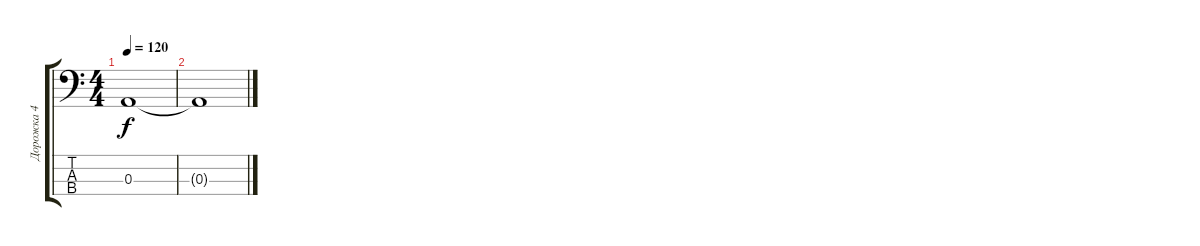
\track ("Дорожка 4" "Дорожка 4") {instrument electricbasspick}
\staff {score tabs}
\tuning (G2 D2 A1 E1) {hide}
\ts (4 4)
\tempo 120
\clef f4
\ks aminor
0.3.1{dy f volume 0} |
0.3{t}.1
